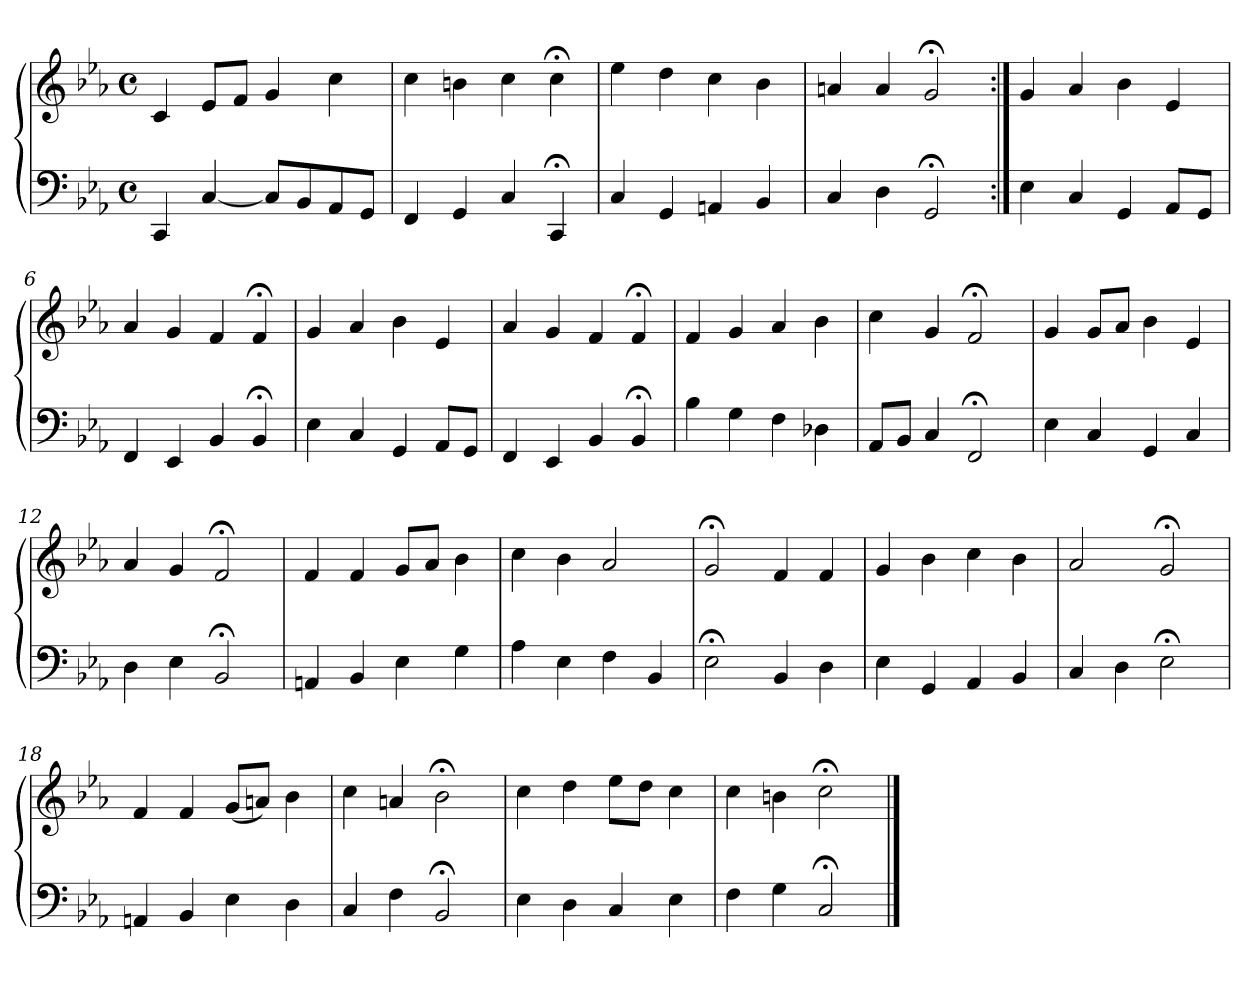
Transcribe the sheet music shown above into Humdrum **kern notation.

**kern	**kern
*part1	*part1
*staff2	*staff1
*clefF4	*clefG2
*k[b-e-a-]	*k[b-e-a-]
*M4/4	*M4/4
*met(c)	*met(c)
=1	=1
4CC	4c
[4C	8e-L
.	8fJ
8CL]	4g
8BB-	.
8AA-	4cc
8GGJ	.
=2	=2
4FF	4cc
4GG	4bn
4C	4cc
4CC;<	4cc;<
=3	=3
4C	4ee-
4GG	4dd
4AAn	4cc
4BB-	4b-
=4	=4
4C	4an
4D	4a
2GG;<	2g;<
=5:|!	=5:|!
4E-	4g
4C	4a-
4GG	4b-
8AA-L	4e-
8GGJ	.
=6	=6
4FF	4a-
4EE-	4g
4BB-	4f
4BB-;<	4f;<
!!LO:LB:g=z
=7	=7
4E-	4g
4C	4a-
4GG	4b-
8AA-L	4e-
8GGJ	.
=8	=8
4FF	4a-
4EE-	4g
4BB-	4f
4BB-;<	4f;<
=9	=9
4B-	4f
4G	4g
4F	4a-
4D-X	4b-
=10	=10
8AA-L	4cc
8BB-J	.
4C	4g
2FF;<	2f;<
=11	=11
4E-	4g
4C	8gL
.	8a-J
4GG	4b-
4C	4e-
=12	=12
4D	4a-
4E-	4g
2BB-;<	2f;<
=13	=13
4AAn	4f
4BB-	4f
4E-	8gL
.	8a-J
4G	4b-
!!LO:LB:g=z
=14	=14
4A-	4cc
4E-	4b-
4F	2a-
4BB-	.
=15	=15
2E-;<	2g;<
4BB-	4f
4D	4f
=16	=16
4E-	4g
4GG	4b-
4AA-	4cc
4BB-	4b-
=17	=17
4C	2a-
4D	.
2E-;<	2g;<
=18	=18
4AAn	4f
4BB-	4f
4E-	(8gL
.	8anJ)
4D	4b-
=19	=19
4C	4cc
4F	4an
2BB-;<	2b-;<
=20	=20
4E-	4cc
4D	4dd
4C	8ee-L
.	8ddJ
4E-	4cc
!!LO:LB:g=z
=21	=21
4F	4cc
4G	4bn
2C;<	2cc;<
==	==
*-	*-
